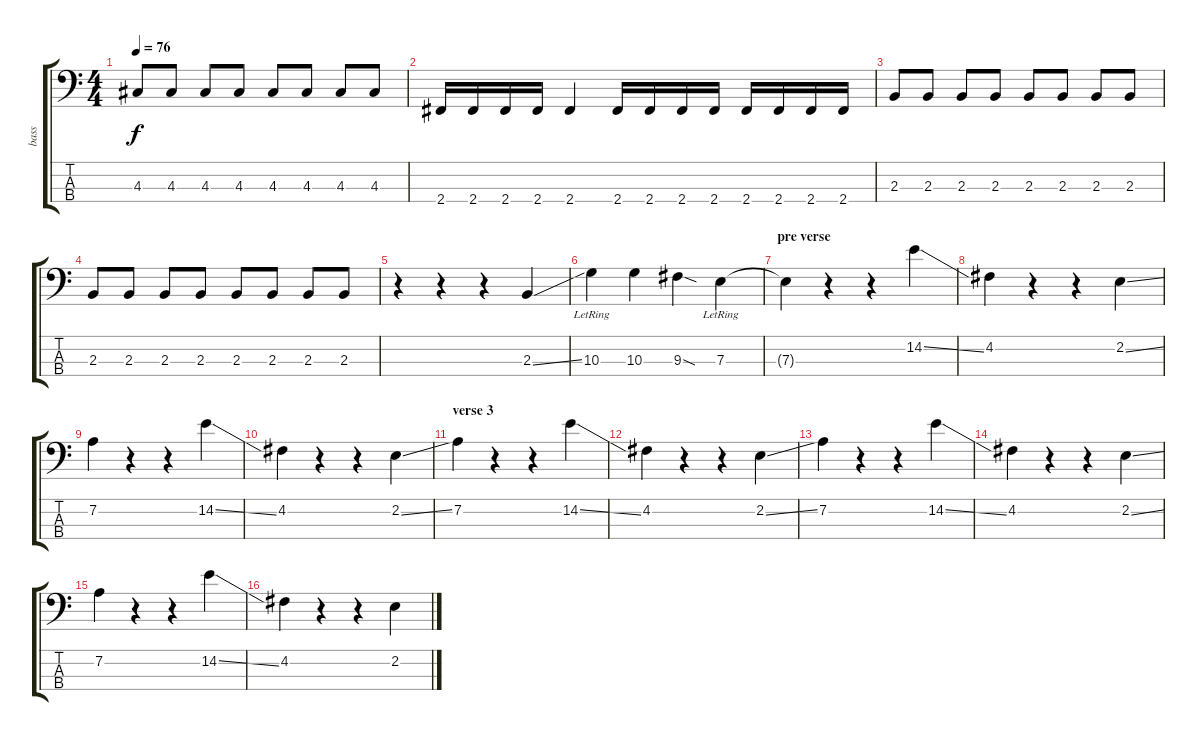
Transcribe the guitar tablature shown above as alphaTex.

\track ("bass" "bass") {instrument electricbassfinger}
\staff {score tabs}
\tuning (G2 D2 A1 E1) {hide}
\ts (4 4)
\tempo 76
\clef f4
\ks c
4.3.8{dy f} 4.3.8 4.3.8 4.3.8 4.3.8 4.3.8 4.3.8 4.3.8 |
2.4.16 2.4.16 2.4.16 2.4.16 2.4.4 2.4.16 2.4.16 2.4.16 2.4.16 2.4.16 2.4.16 2.4.16 2.4.16 |
2.3.8 2.3.8 2.3.8 2.3.8 2.3.8 2.3.8 2.3.8 2.3.8 |
2.3.8 2.3.8 2.3.8 2.3.8 2.3.8 2.3.8 2.3.8 2.3.8 |
r.4 r.4 r.4 2.3{ss}.4 |
10.3{lr}.4 10.3.4 9.3{sod}.4 7.3{lr}.4 |
\section ("" "pre verse")
7.3{t}.4 r.4 r.4 14.2{ss}.4 |
4.2.4 r.4 r.4 2.2{ss}.4 |
7.2.4 r.4 r.4 14.2{ss}.4 |
4.2.4 r.4 r.4 2.2{ss}.4 |
\section ("" "verse 3")
7.2.4 r.4 r.4 14.2{ss}.4 |
4.2.4 r.4 r.4 2.2{ss}.4 |
7.2.4 r.4 r.4 14.2{ss}.4 |
4.2.4 r.4 r.4 2.2{ss}.4 |
7.2.4 r.4 r.4 14.2{ss}.4 |
4.2.4 r.4 r.4 2.2{ss}.4
